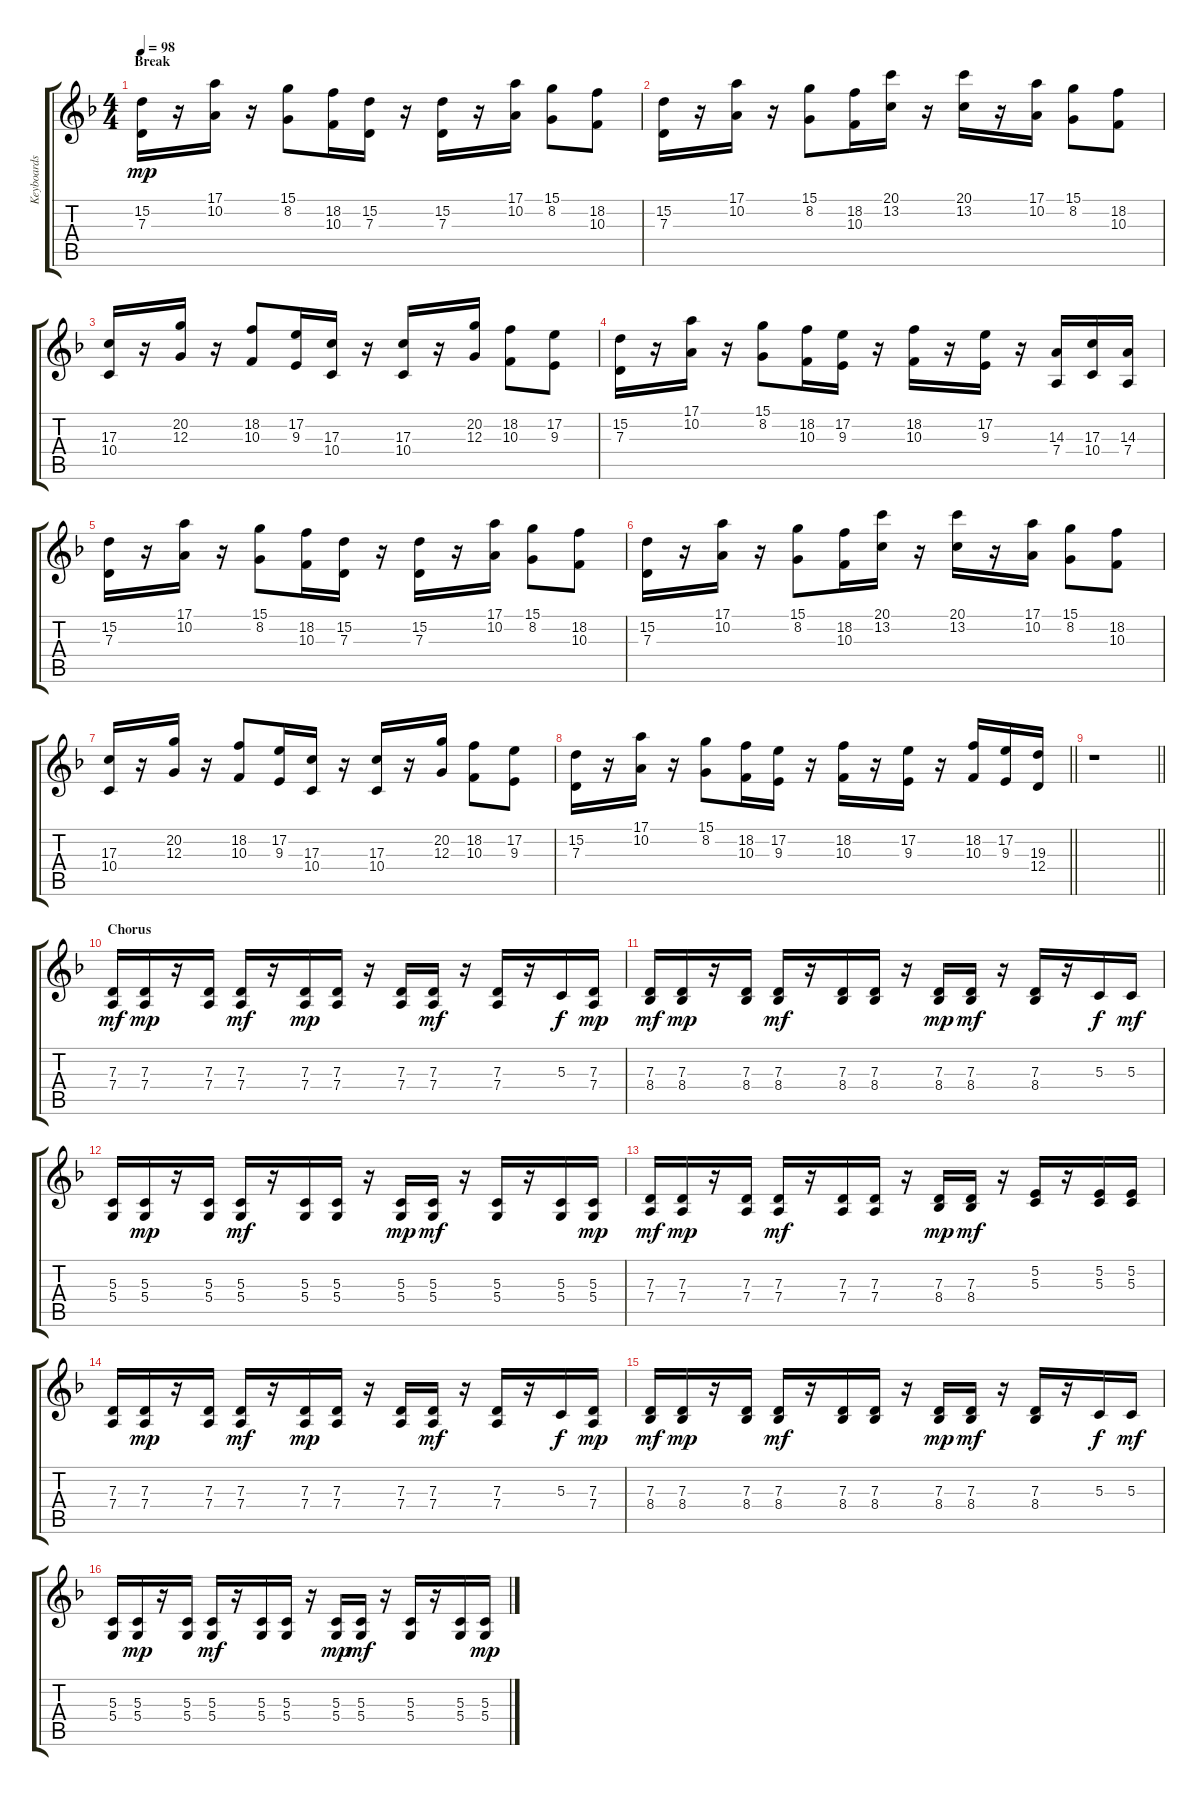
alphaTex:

\track ("Keyboards (Katrin)" "Keyboards ") {instrument synthbrass1}
\staff {score tabs}
\tuning (E4 B3 G3 D3 A2 D2) {hide}
\ts (4 4)
\section ("" "Break")
\tempo 98
\clef g2
\ks f
(15.2 7.3).16{dy mp} r.16 (17.1 10.2).16 r.16 (15.1 8.2).8 (18.2 10.3).16 (15.2 7.3).16 r.16 (15.2 7.3).16 r.16 (17.1 10.2).16 (15.1 8.2).8 (18.2 10.3).8 |
(15.2 7.3).16 r.16 (17.1 10.2).16 r.16 (15.1 8.2).8 (18.2 10.3).16 (20.1 13.2).16 r.16 (20.1 13.2).16 r.16 (17.1 10.2).16 (15.1 8.2).8 (18.2 10.3).8 |
(17.3 10.4).16 r.16 (20.2 12.3).16 r.16 (18.2 10.3).8 (17.2 9.3).16 (17.3 10.4).16 r.16 (17.3 10.4).16 r.16 (20.2 12.3).16 (18.2 10.3).8 (17.2 9.3).8 |
(15.2 7.3).16 r.16 (17.1 10.2).16 r.16 (15.1 8.2).8 (18.2 10.3).16 (17.2 9.3).16 r.16 (18.2 10.3).16 r.16 (17.2 9.3).16 r.16 (14.3 7.4).16 (17.3 10.4).16 (14.3 7.4).16 |
(15.2 7.3).16 r.16 (17.1 10.2).16 r.16 (15.1 8.2).8 (18.2 10.3).16 (15.2 7.3).16 r.16 (15.2 7.3).16 r.16 (17.1 10.2).16 (15.1 8.2).8 (18.2 10.3).8 |
(15.2 7.3).16 r.16 (17.1 10.2).16 r.16 (15.1 8.2).8 (18.2 10.3).16 (20.1 13.2).16 r.16 (20.1 13.2).16 r.16 (17.1 10.2).16 (15.1 8.2).8 (18.2 10.3).8 |
(17.3 10.4).16 r.16 (20.2 12.3).16 r.16 (18.2 10.3).8 (17.2 9.3).16 (17.3 10.4).16 r.16 (17.3 10.4).16 r.16 (20.2 12.3).16 (18.2 10.3).8 (17.2 9.3).8 |
\barLineRight lightlight
(15.2 7.3).16 r.16 (17.1 10.2).16 r.16 (15.1 8.2).8 (18.2 10.3).16 (17.2 9.3).16 r.16 (18.2 10.3).16 r.16 (17.2 9.3).16 r.16 (18.2 10.3).16 (17.2 9.3).16 (19.3 12.4).16 |
\barLineRight lightlight
r.1 |
\section ("" "Chorus")
(7.3 7.4).16{dy mf volume 8 instrument lead2sawtooth} (7.3 7.4).16{dy mp} r.16 (7.3 7.4).16 (7.3 7.4).16{dy mf} r.16 (7.3 7.4).16{dy mp} (7.3 7.4).16 r.16 (7.3 7.4).16 (7.3 7.4).16{dy mf} r.16 (7.3 7.4).16 r.16 5.3.16{dy f} (7.3 7.4).16{dy mp} |
(7.3 8.4).16{dy mf} (7.3 8.4).16{dy mp} r.16 (7.3 8.4).16 (7.3 8.4).16{dy mf} r.16 (7.3 8.4).16 (7.3 8.4).16 r.16 (7.3 8.4).16{dy mp} (7.3 8.4).16{dy mf} r.16 (7.3 8.4).16 r.16 5.3.16{dy f} 5.3.16{dy mf} |
(5.3 5.4).16 (5.3 5.4).16{dy mp} r.16 (5.3 5.4).16 (5.3 5.4).16{dy mf} r.16 (5.3 5.4).16 (5.3 5.4).16 r.16 (5.3 5.4).16{dy mp} (5.3 5.4).16{dy mf} r.16 (5.3 5.4).16 r.16 (5.3 5.4).16 (5.3 5.4).16{dy mp} |
(7.3 7.4).16{dy mf} (7.3 7.4).16{dy mp} r.16 (7.3 7.4).16 (7.3 7.4).16{dy mf} r.16 (7.3 7.4).16 (7.3 7.4).16 r.16 (7.3 8.4).16{dy mp} (7.3 8.4).16{dy mf} r.16 (5.2 5.3).16 r.16 (5.2 5.3).16 (5.2 5.3).16 |
(7.3 7.4).16 (7.3 7.4).16{dy mp} r.16 (7.3 7.4).16 (7.3 7.4).16{dy mf} r.16 (7.3 7.4).16{dy mp} (7.3 7.4).16 r.16 (7.3 7.4).16 (7.3 7.4).16{dy mf} r.16 (7.3 7.4).16 r.16 5.3.16{dy f} (7.3 7.4).16{dy mp} |
(7.3 8.4).16{dy mf} (7.3 8.4).16{dy mp} r.16 (7.3 8.4).16 (7.3 8.4).16{dy mf} r.16 (7.3 8.4).16 (7.3 8.4).16 r.16 (7.3 8.4).16{dy mp} (7.3 8.4).16{dy mf} r.16 (7.3 8.4).16 r.16 5.3.16{dy f} 5.3.16{dy mf} |
(5.3 5.4).16 (5.3 5.4).16{dy mp} r.16 (5.3 5.4).16 (5.3 5.4).16{dy mf} r.16 (5.3 5.4).16 (5.3 5.4).16 r.16 (5.3 5.4).16{dy mp} (5.3 5.4).16{dy mf} r.16 (5.3 5.4).16 r.16 (5.3 5.4).16 (5.3 5.4).16{dy mp}
